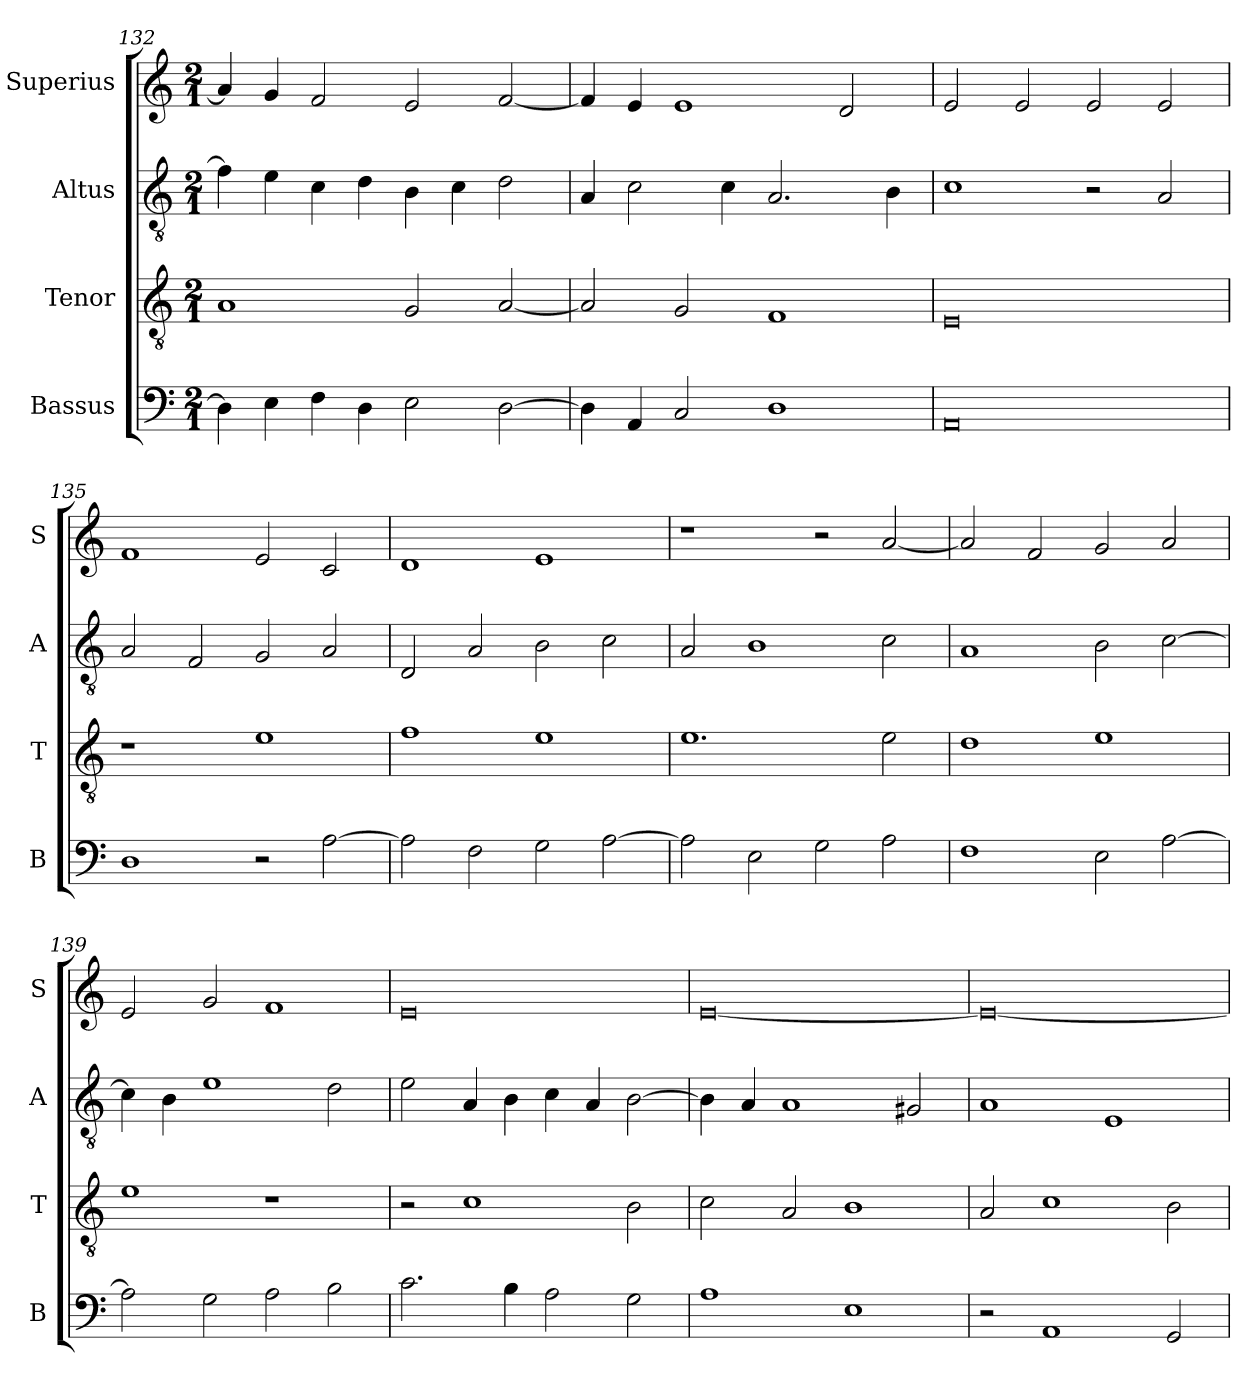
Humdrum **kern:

**kern	**kern	**kern	**kern
*part4	*part3	*part2	*part1
*staff4	*staff3	*staff2	*staff1
*I"Bassus	*I"Tenor	*I"Altus	*I"Superius
*I'B	*I'T	*I'A	*I'S
*clefF4	*clefGv2	*clefGv2	*clefG2
*k[]	*k[]	*k[]	*k[]
*C:	*C:	*C:	*C:
*M2/1	*M2/1	*M2/1	*M2/1
=132	=132	=132	=132
4D]	1A	4f]	4a]
4E	.	4e	4g
4F	.	4c	2f
4D	.	4d	.
2E	2G	4B	2e
.	.	4c	.
[2D	[2A	2d	[2f
=133	=133	=133	=133
4D]	2A]	4A	4f]
4AA	.	2c	4e
2C	2G	.	1e
.	.	4c	.
1D	1F	2.A	.
.	.	.	2d
.	.	4B	.
=134	=134	=134	=134
0AA	0E	1c	2e
.	.	.	2e
.	.	2r	2e
.	.	2A	2e
=135	=135	=135	=135
1D	1r	2A	1f
.	.	2F	.
2r	1e	2G	2e
[2A	.	2A	2c
=136	=136	=136	=136
2A]	1f	2D	1d
2F	.	2A	.
2G	1e	2B	1e
[2A	.	2c	.
=137	=137	=137	=137
2A]	1.e	2A	1r
2E	.	1B	.
2G	.	.	2r
2A	2e	2c	[2a
=138	=138	=138	=138
1F	1d	1A	2a]
.	.	.	2f
2E	1e	2B	2g
[2A	.	[2c	2a
=139	=139	=139	=139
2A]	1e	4c]	2e
.	.	4B	.
2G	.	1e	2g
2A	1r	.	1f
2B	.	2d	.
=140	=140	=140	=140
2.c	2r	2e	0e
.	1c	4A	.
4B	.	4B	.
2A	.	4c	.
.	.	4A	.
2G	2B	[2B	.
=141	=141	=141	=141
1A	2c	4B]	[0e
.	.	4A	.
.	2A	1A	.
1E	1B	.	.
.	.	2G#X	.
=142	=142	=142	=142
2r	2A	1A	0e_
1AA	1c	.	.
.	.	1E	.
2GG	2B	.	.
=	=	=	=
*-	*-	*-	*-
